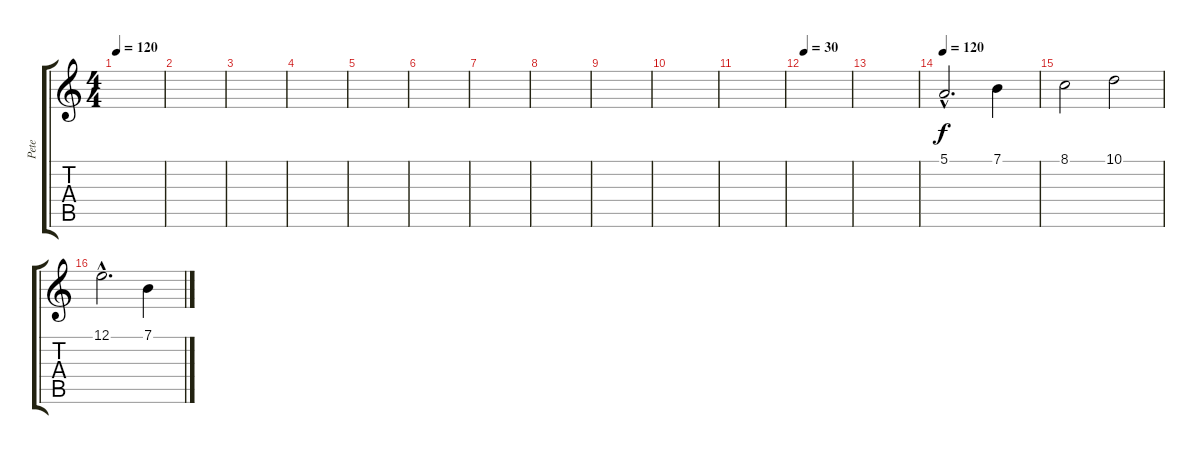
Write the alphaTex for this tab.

\track ("Pete" "Pete") {instrument violin}
\staff {score tabs}
\tuning (E4 B3 G3 D3 A2 E2) {hide}
\ts (4 4)
\tempo 120
\clef g2
\ks c
|
|
|
|
|
|
|
|
|
|
|
\tempo 30
|
|
\tempo 120
5.1{hac}.2{d} 7.1.4 |
8.1.2 10.1.2 |
12.1{hac}.2{d} 7.1.4
